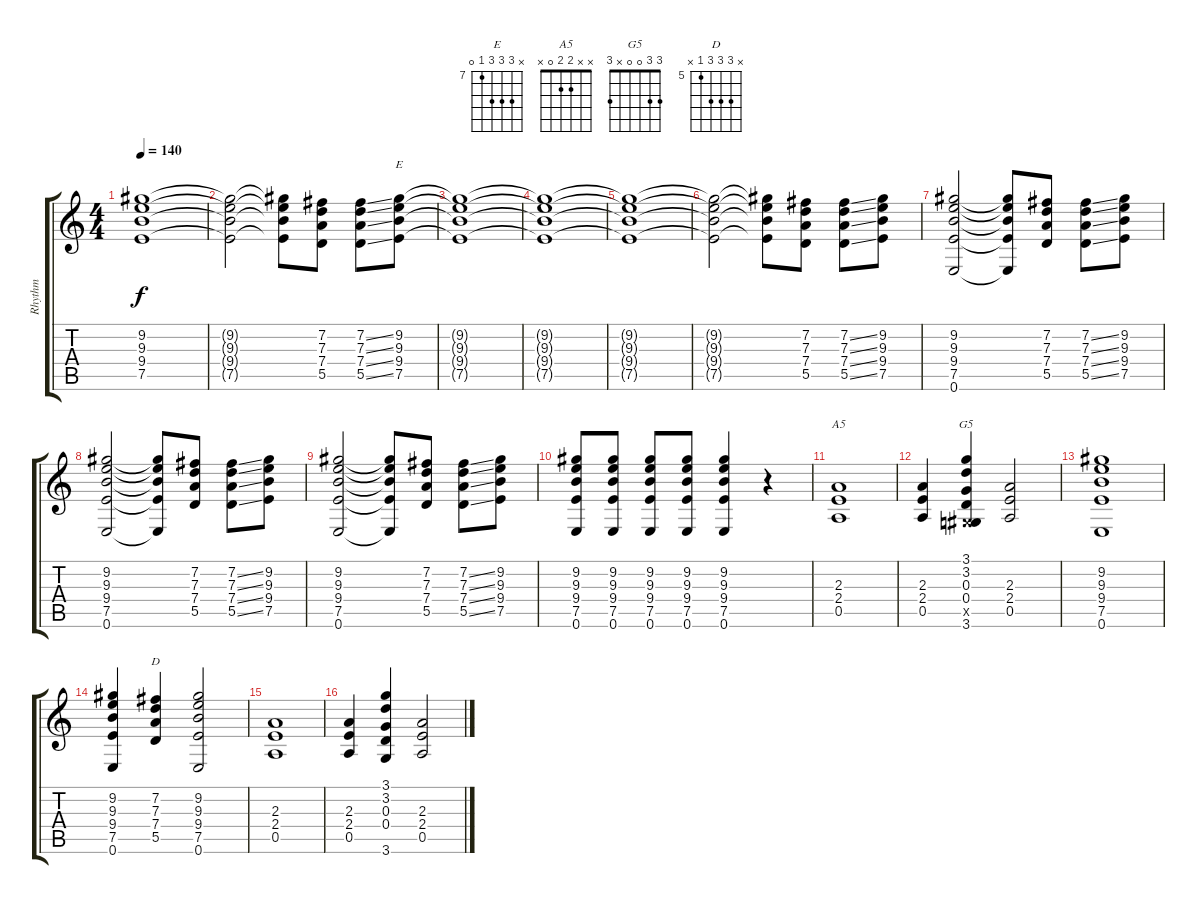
\track ("Rhythm" "Rhythm") {instrument overdrivenguitar}
\staff {score tabs}
\tuning (E4 B3 G3 D3 A2 E2) {hide}
\chord ("E" x 9 9 9 7 0) {firstfret 7}
\chord ("A5" x x 2 2 0 x)
\chord ("G5" 3 3 0 0 x 3)
\chord ("D" x 7 7 7 5 x) {firstfret 5}
\ts (4 4)
\tempo 140
\clef g2
\ks c
(9.2{t} 9.3{t} 9.4{t} 7.5{t}).1{dy f} |
(9.2{t} 9.3{t} 9.4{t} 7.5{t}).2 (9.2{t} 9.3{t} 9.4{t} 7.5{t}).8 (7.2 7.3 7.4 5.5).8 (7.2{ss} 7.3{ss} 7.4{ss} 5.5{ss}).8 (9.2 9.3 9.4 7.5).8{ch "E"} |
(9.2{t} 9.3{t} 9.4{t} 7.5{t}).1 |
(9.2{t} 9.3{t} 9.4{t} 7.5{t}).1 |
(9.2{t} 9.3{t} 9.4{t} 7.5{t}).1 |
(9.2{t} 9.3{t} 9.4{t} 7.5{t}).2 (9.2{t} 9.3{t} 9.4{t} 7.5{t}).8 (7.2 7.3 7.4 5.5).8 (7.2{ss} 7.3{ss} 7.4{ss} 5.5{ss}).8 (9.2 9.3 9.4 7.5).8 |
(9.2 9.3 9.4 7.5 0.6).2 (9.2{t} 9.3{t} 9.4{t} 7.5{t} 0.6{t}).8 (7.2 7.3 7.4 5.5).8 (7.2{ss} 7.3{ss} 7.4{ss} 5.5{ss}).8 (9.2 9.3 9.4 7.5).8 |
(9.2 9.3 9.4 7.5 0.6).2 (9.2{t} 9.3{t} 9.4{t} 7.5{t} 0.6{t}).8 (7.2 7.3 7.4 5.5).8 (7.2{ss} 7.3{ss} 7.4{ss} 5.5{ss}).8 (9.2 9.3 9.4 7.5).8 |
(9.2 9.3 9.4 7.5 0.6).2 (9.2{t} 9.3{t} 9.4{t} 7.5{t} 0.6{t}).8 (7.2 7.3 7.4 5.5).8 (7.2{ss} 7.3{ss} 7.4{ss} 5.5{ss}).8 (9.2 9.3 9.4 7.5).8 |
(9.2 9.3 9.4 7.5 0.6).8 (9.2 9.3 9.4 7.5 0.6).8 (9.2 9.3 9.4 7.5 0.6).8 (9.2 9.3 9.4 7.5 0.6).8 (9.2 9.3 9.4 7.5 0.6).4 r.4 |
(2.3 2.4 0.5).1{ch "A5"} |
(2.3 2.4 0.5).4 (3.1 3.2 0.3 0.4 -1.5{x} 3.6).4{ch "G5"} (2.3 2.4 0.5).2 |
(9.2 9.3 9.4 7.5 0.6).1 |
(9.2 9.3 9.4 7.5 0.6).4 (7.2 7.3 7.4 5.5).4{ch "D"} (9.2 9.3 9.4 7.5 0.6).2 |
(2.3 2.4 0.5).1 |
(2.3 2.4 0.5).4 (3.1 3.2 0.3 0.4 3.6).4 (2.3 2.4 0.5).2
